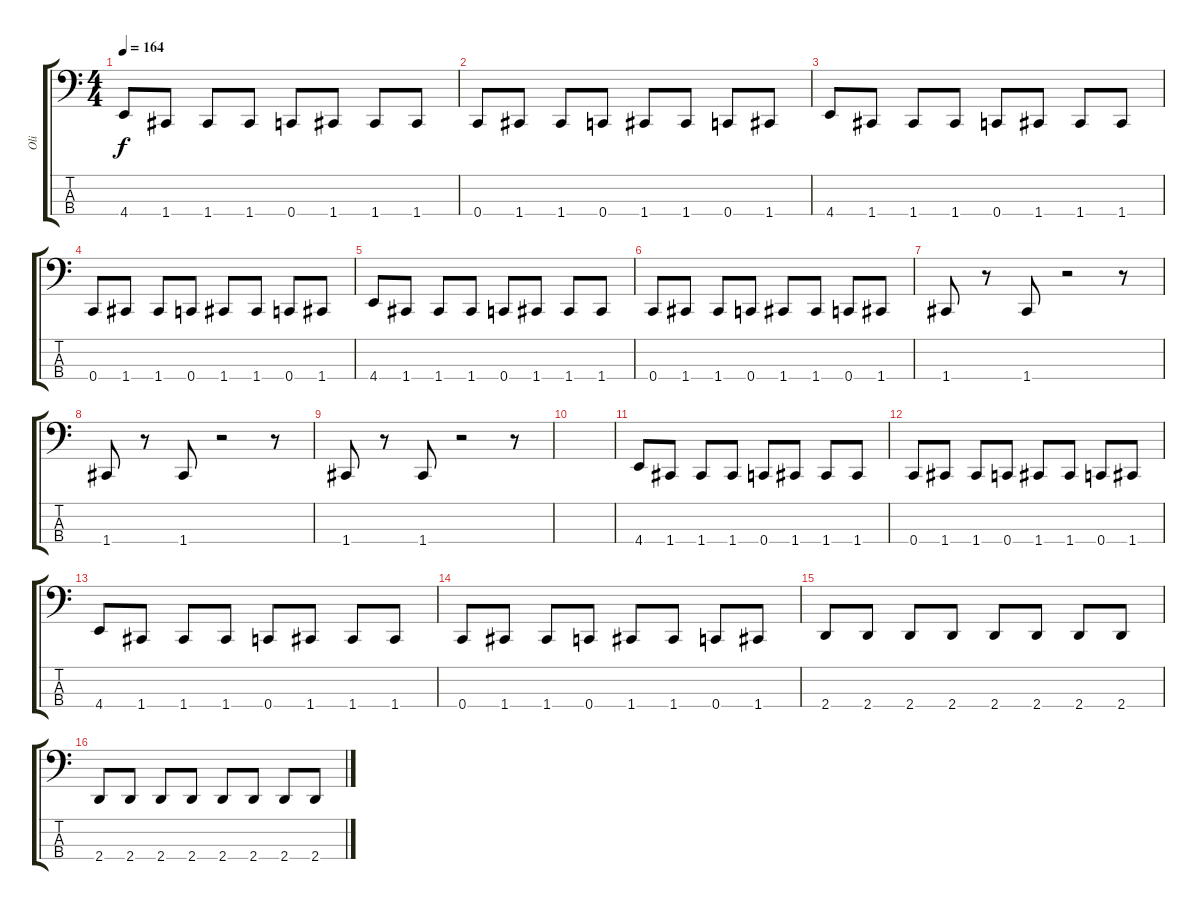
\track ("Oli" "Oli") {instrument electricbassfinger}
\staff {score tabs}
\tuning (F2 C2 G1 C1) {hide}
\ts (4 4)
\tempo 164
\clef f4
\ks c
4.4.8{dy f} 1.4.8 1.4.8 1.4.8 0.4.8 1.4.8 1.4.8 1.4.8 |
0.4.8 1.4.8 1.4.8 0.4.8 1.4.8 1.4.8 0.4.8 1.4.8 |
4.4.8 1.4.8 1.4.8 1.4.8 0.4.8 1.4.8 1.4.8 1.4.8 |
0.4.8 1.4.8 1.4.8 0.4.8 1.4.8 1.4.8 0.4.8 1.4.8 |
4.4.8 1.4.8 1.4.8 1.4.8 0.4.8 1.4.8 1.4.8 1.4.8 |
0.4.8 1.4.8 1.4.8 0.4.8 1.4.8 1.4.8 0.4.8 1.4.8 |
1.4.8 r.8 1.4.8 r.2 r.8 |
1.4.8 r.8 1.4.8 r.2 r.8 |
1.4.8 r.8 1.4.8 r.2 r.8 |
|
4.4.8 1.4.8 1.4.8 1.4.8 0.4.8 1.4.8 1.4.8 1.4.8 |
0.4.8 1.4.8 1.4.8 0.4.8 1.4.8 1.4.8 0.4.8 1.4.8 |
4.4.8 1.4.8 1.4.8 1.4.8 0.4.8 1.4.8 1.4.8 1.4.8 |
0.4.8 1.4.8 1.4.8 0.4.8 1.4.8 1.4.8 0.4.8 1.4.8 |
2.4.8 2.4.8 2.4.8 2.4.8 2.4.8 2.4.8 2.4.8 2.4.8 |
2.4.8 2.4.8 2.4.8 2.4.8 2.4.8 2.4.8 2.4.8 2.4.8
